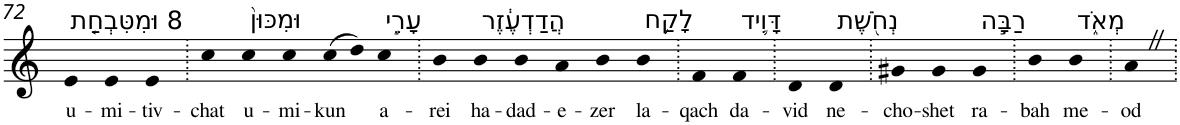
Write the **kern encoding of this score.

**kern	**text
*part1	*part1
*staff1	*staff1
*I"Piano	*
*I'Pno	*
!!LO:PB:g=z
*clefG2	*
*k[]	*
=72	=72
!LO:TX:a:t=8 וּמִטִּבְחַ֤ת	!
!	!LO:LY:b
4e	u-
!	!LO:LY:b
4e	-mi-
!	!LO:LY:b
4e	-tiv-
=73.	=73.
!	!LO:LY:b
4cc	-chat
!LO:TX:a:t=וּמִכּוּן֙	!
!	!LO:LY:b
4cc	u-
!	!LO:LY:b
4cc	-mi-
!	!LO:LY:b
(>8cc	-kun
8dd)	.
!LO:TX:a:t=עָרֵ֣י	!
!	!LO:LY:b
4cc	a-
=74.	=74.
!	!LO:LY:b
4b	-rei
!LO:TX:a:t=הֲדַדְעֶ֔זֶר	!
!	!LO:LY:b
4b	ha-
!	!LO:LY:b
4b	-dad-
!	!LO:LY:b
4a	-e-
!	!LO:LY:b
4b	-zer
!LO:TX:a:t=לָקַ֥ח	!
!	!LO:LY:b
4b	la-
=75.	=75.
!	!LO:LY:b
4f	-qach
!LO:TX:a:t=דָּוִ֛יד	!
!	!LO:LY:b
4f	da-
=76.	=76.
!	!LO:LY:b
4d	-vid
!LO:TX:a:t=נְחֹ֖שֶׁת	!
!	!LO:LY:b
4d	ne-
=77.	=77.
!	!LO:LY:b
4g#X	-cho-
!	!LO:LY:b
4g#	-shet
!LO:TX:a:t=רַבָּ֣ה	!
!	!LO:LY:b
4g#	ra-
=78.	=78.
!	!LO:LY:b
4b	-bah
!LO:TX:a:t=מְאֹ֑ד	!
!	!LO:LY:b
4b	me-
=79.	=79.
!	!LO:LY:b
4aZ	-od
=.	=.
*-	*-
